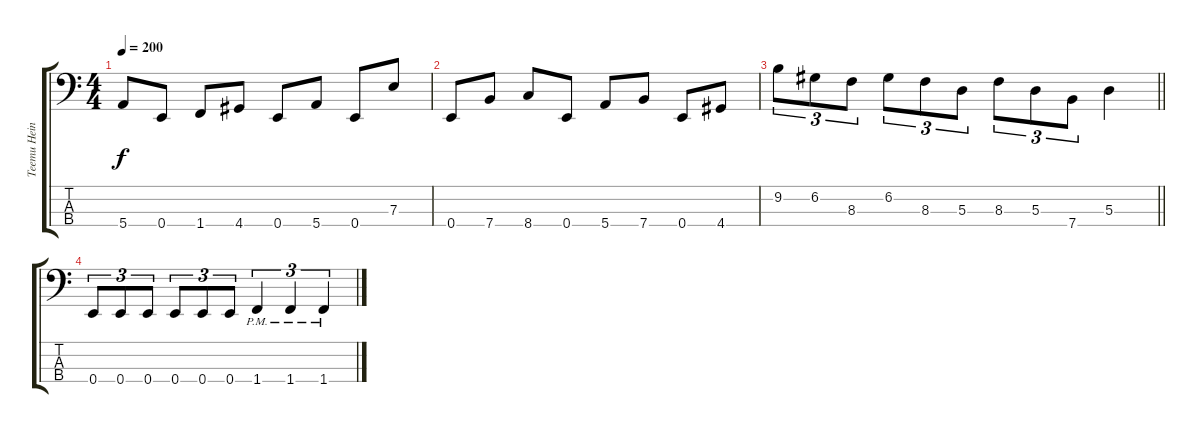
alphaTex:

\track ("Teemu Heinola (bass)" "Teemu Hein") {instrument electricbasspick}
\staff {score tabs}
\tuning (G2 D2 A1 E1) {hide}
\ts (4 4)
\tempo 200
\clef f4
\ks c
5.4.8{dy f} 0.4.8 1.4.8 4.4.8 0.4.8 5.4.8 0.4.8 7.3.8 |
0.4.8 7.4.8 8.4.8 0.4.8 5.4.8 7.4.8 0.4.8 4.4.8 |
\barLineRight lightlight
9.2.8{tu (3 2)} 6.2.8{tu (3 2)} 8.3.8{tu (3 2)} 6.2.8{tu (3 2)} 8.3.8{tu (3 2)} 5.3.8{tu (3 2)} 8.3.8{tu (3 2)} 5.3.8{tu (3 2)} 7.4.8{tu (3 2)} 5.3.4 |
0.4.8{tu (3 2)} 0.4.8{tu (3 2)} 0.4.8{tu (3 2)} 0.4.8{tu (3 2)} 0.4.8{tu (3 2)} 0.4.8{tu (3 2)} 1.4{pm}.4{tu (3 2)} 1.4{pm}.4{tu (3 2)} 1.4{pm}.4{tu (3 2)}
